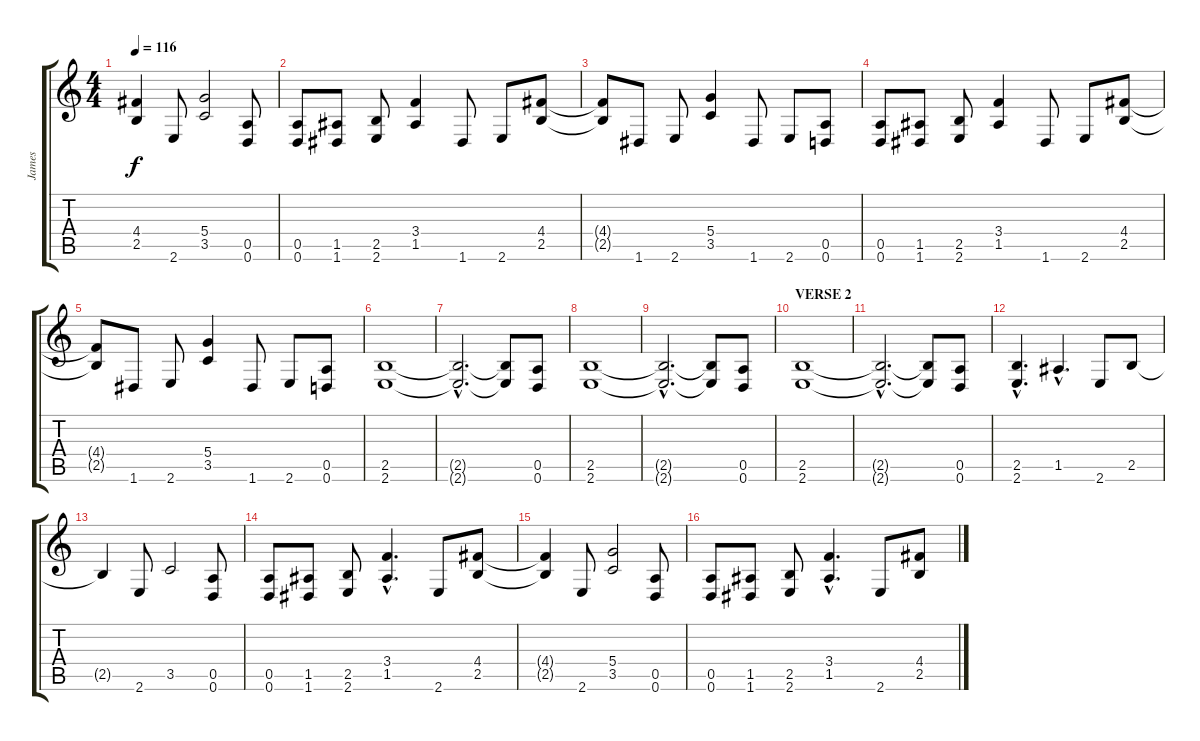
\track ("James" "James") {instrument overdrivenguitar}
\staff {score tabs}
\tuning (E4 B3 G3 D3 A2 D2) {hide}
\ts (4 4)
\tempo 116
\clef g2
\ks c
(4.4{t} 2.5{t}).4{dy f} 2.6.8 (5.4 3.5).2 (0.5 0.6).8 |
(0.5 0.6).8 (1.5 1.6).8 (2.5 2.6).8 (3.4 1.5).4 1.6.8 2.6.8 (4.4 2.5).8 |
(4.4{t} 2.5{t}).8 1.6.8 2.6.8 (5.4 3.5).4 1.6.8 2.6.8 (0.5 0.6).8 |
(0.5 0.6).8 (1.5 1.6).8 (2.5 2.6).8 (3.4 1.5).4 1.6.8 2.6.8 (4.4 2.5).8 |
(4.4{t} 2.5{t}).8 1.6.8 2.6.8 (5.4 3.5).4 1.6.8 2.6.8 (0.5 0.6).8 |
(2.5 2.6).1 |
(2.5{hac t} 2.6{hac t}).2{d} (2.5{t} 2.6{t}).8 (0.5 0.6).8 |
(2.5 2.6).1 |
(2.5{hac t} 2.6{hac t}).2{d} (2.5{t} 2.6{t}).8 (0.5 0.6).8{instrument acousticguitarsteel} |
\section ("" "VERSE 2")
(2.5 2.6).1 |
(2.5{hac t} 2.6{hac t}).2{d} (2.5{t} 2.6{t}).8 (0.5 0.6).8 |
(2.5{hac} 2.6{hac}).4{d} 1.5{hac}.4{d} 2.6.8 2.5.8 |
2.5{t}.4 2.6.8 3.5.2 (0.5 0.6).8{volume 13 instrument overdrivenguitar} |
(0.5 0.6).8 (1.5 1.6).8 (2.5 2.6).8 (3.4{hac} 1.5{hac}).4{d} 2.6.8 (4.4 2.5).8 |
(4.4{t} 2.5{t}).4 2.6.8 (5.4 3.5).2 (0.5 0.6).8 |
(0.5 0.6).8 (1.5 1.6).8 (2.5 2.6).8 (3.4{hac} 1.5{hac}).4{d} 2.6.8 (4.4 2.5).8
